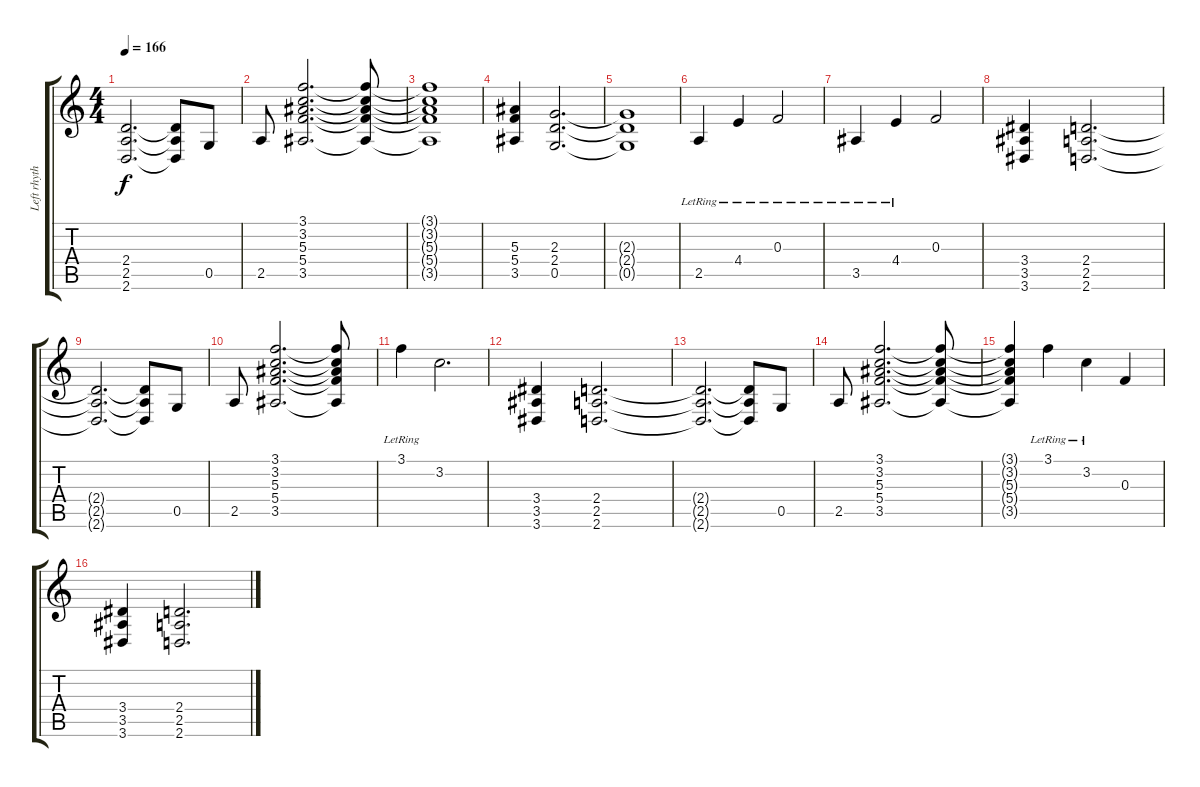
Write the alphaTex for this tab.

\track ("Left rhythm" "Left rhyth") {instrument distortionguitar}
\staff {score tabs}
\tuning (D4 A3 F3 C3 G2 C2) {hide}
\ts (4 4)
\tempo 166
\clef g2
\ks c
(2.4{t} 2.5{t} 2.6{t}).2{d dy f} (2.4{t} 2.5{t} 2.6{t}).8 0.5.8 |
2.5.8 (3.1 3.2 5.3 5.4 3.5).2{d} (3.1{t} 3.2{t} 5.3{t} 5.4{t} 3.5{t}).8 |
(3.1{t} 3.2{t} 5.3{t} 5.4{t} 3.5{t}).1 |
(5.3 5.4 3.5).4 (2.3 2.4 0.5).2{d} |
(2.3{t} 2.4{t} 0.5{t}).1 |
2.5{lr}.4 4.4{lr}.4 0.3{lr}.2 |
3.5{lr}.4 4.4{lr}.4 0.3.2 |
(3.4 3.5 3.6).4 (2.4 2.5 2.6).2{d} |
(2.4{t} 2.5{t} 2.6{t}).2{d} (2.4{t} 2.5{t} 2.6{t}).8 0.5.8 |
2.5.8 (3.1 3.2 5.3 5.4 3.5).2{d} (3.1{t} 3.2{t} 5.3{t} 5.4{t} 3.5{t}).8 |
3.1{lr}.4 3.2.2{d} |
(3.4 3.5 3.6).4 (2.4 2.5 2.6).2{d} |
(2.4{t} 2.5{t} 2.6{t}).2{d} (2.4{t} 2.5{t} 2.6{t}).8 0.5.8 |
2.5.8 (3.1 3.2 5.3 5.4 3.5).2{d} (3.1{t} 3.2{t} 5.3{t} 5.4{t} 3.5{t}).8 |
(3.1{t} 3.2{t} 5.3{t} 5.4{t} 3.5{t}).4 3.1{lr}.4 3.2{lr}.4 0.3.4 |
(3.4 3.5 3.6).4 (2.4 2.5 2.6).2{d}
